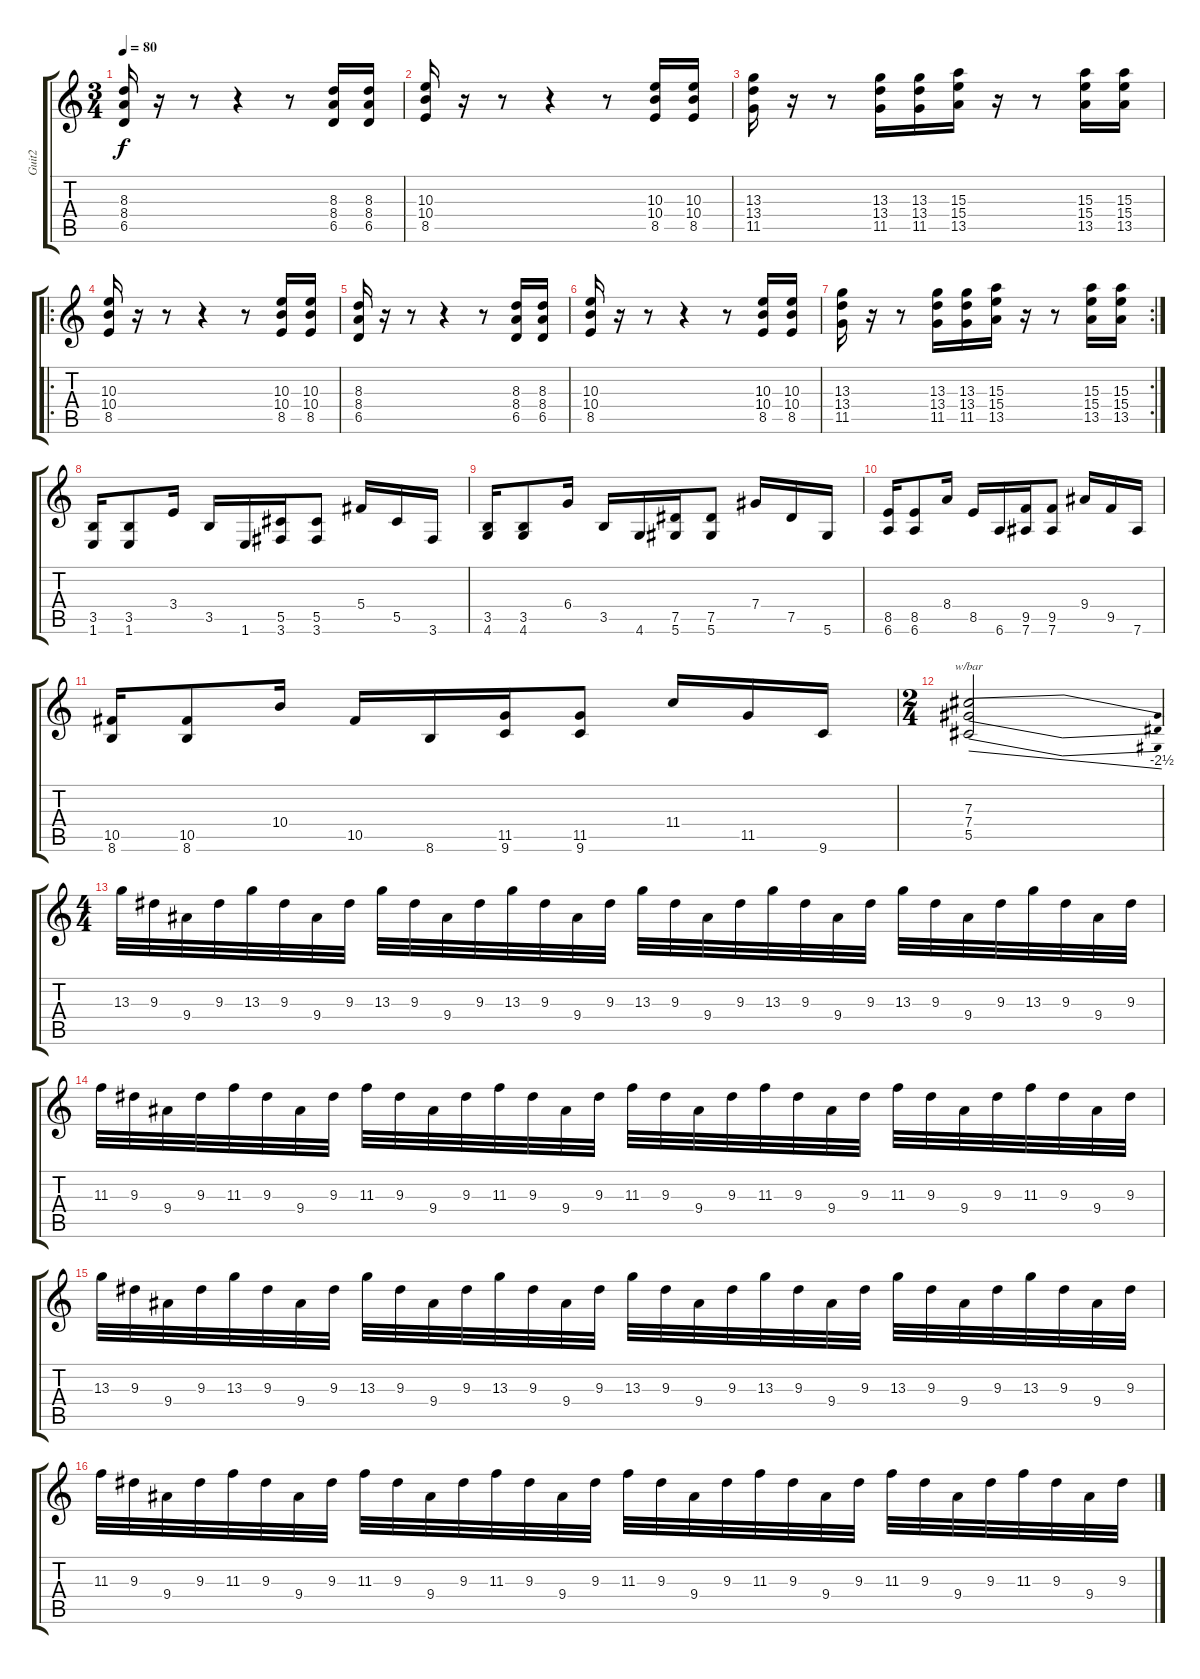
\track ("Guit2" "Guit2") {instrument overdrivenguitar}
\staff {score tabs}
\tuning (Eb4 Bb3 Gb3 Db3 Ab2 Eb2) {hide}
\ts (3 4)
\tempo 80
\clef g2
\ks c
(8.3 8.4 6.5).16{dy f} r.16 r.8 r.4 r.8 (8.3 8.4 6.5).16 (8.3 8.4 6.5).16 |
(10.3 10.4 8.5).16 r.16 r.8 r.4 r.8 (10.3 10.4 8.5).16 (10.3 10.4 8.5).16 |
(13.3 13.4 11.5).16 r.16 r.8 (13.3 13.4 11.5).16 (13.3 13.4 11.5).16 (15.3 15.4 13.5).16 r.16 r.8 (15.3 15.4 13.5).16 (15.3 15.4 13.5).16 |
\ro
(10.3 10.4 8.5).16 r.16 r.8 r.4 r.8 (10.3 10.4 8.5).16 (10.3 10.4 8.5).16 |
(8.3 8.4 6.5).16 r.16 r.8 r.4 r.8 (8.3 8.4 6.5).16 (8.3 8.4 6.5).16 |
(10.3 10.4 8.5).16 r.16 r.8 r.4 r.8 (10.3 10.4 8.5).16 (10.3 10.4 8.5).16 |
\rc 2
(13.3 13.4 11.5).16 r.16 r.8 (13.3 13.4 11.5).16 (13.3 13.4 11.5).16 (15.3 15.4 13.5).16 r.16 r.8 (15.3 15.4 13.5).16 (15.3 15.4 13.5).16 |
(3.5 1.6).16 (3.5 1.6).8 3.4.16 3.5.16 1.6.16 (5.5 3.6).16 (5.5 3.6).8 5.4.16 5.5.16 3.6.16 |
(3.5 4.6).16 (3.5 4.6).8 6.4.16 3.5.16 4.6.16 (7.5 5.6).16 (7.5 5.6).8 7.4.16 7.5.16 5.6.16 |
(8.5 6.6).16 (8.5 6.6).8 8.4.16 8.5.16 6.6.16 (9.5 7.6).16 (9.5 7.6).8 9.4.16 9.5.16 7.6.16 |
(10.5 8.6).16 (10.5 8.6).8 10.4.16 10.5.16 8.6.16 (11.5 9.6).16 (11.5 9.6).8 11.4.16 11.5.16 9.6.16 |
\ts (2 4)
(7.3 7.4 5.5).2{tbe (dive default 0 0 60 -10)} |
\ts (4 4)
13.3.32 9.3.32 9.4.32 9.3.32 13.3.32 9.3.32 9.4.32 9.3.32 13.3.32 9.3.32 9.4.32 9.3.32 13.3.32 9.3.32 9.4.32 9.3.32 13.3.32 9.3.32 9.4.32 9.3.32 13.3.32 9.3.32 9.4.32 9.3.32 13.3.32 9.3.32 9.4.32 9.3.32 13.3.32 9.3.32 9.4.32 9.3.32 |
11.3.32 9.3.32 9.4.32 9.3.32 11.3.32 9.3.32 9.4.32 9.3.32 11.3.32 9.3.32 9.4.32 9.3.32 11.3.32 9.3.32 9.4.32 9.3.32 11.3.32 9.3.32 9.4.32 9.3.32 11.3.32 9.3.32 9.4.32 9.3.32 11.3.32 9.3.32 9.4.32 9.3.32 11.3.32 9.3.32 9.4.32 9.3.32 |
13.3.32 9.3.32 9.4.32 9.3.32 13.3.32 9.3.32 9.4.32 9.3.32 13.3.32 9.3.32 9.4.32 9.3.32 13.3.32 9.3.32 9.4.32 9.3.32 13.3.32 9.3.32 9.4.32 9.3.32 13.3.32 9.3.32 9.4.32 9.3.32 13.3.32 9.3.32 9.4.32 9.3.32 13.3.32 9.3.32 9.4.32 9.3.32 |
11.3.32 9.3.32 9.4.32 9.3.32 11.3.32 9.3.32 9.4.32 9.3.32 11.3.32 9.3.32 9.4.32 9.3.32 11.3.32 9.3.32 9.4.32 9.3.32 11.3.32 9.3.32 9.4.32 9.3.32 11.3.32 9.3.32 9.4.32 9.3.32 11.3.32 9.3.32 9.4.32 9.3.32 11.3.32 9.3.32 9.4.32 9.3.32
